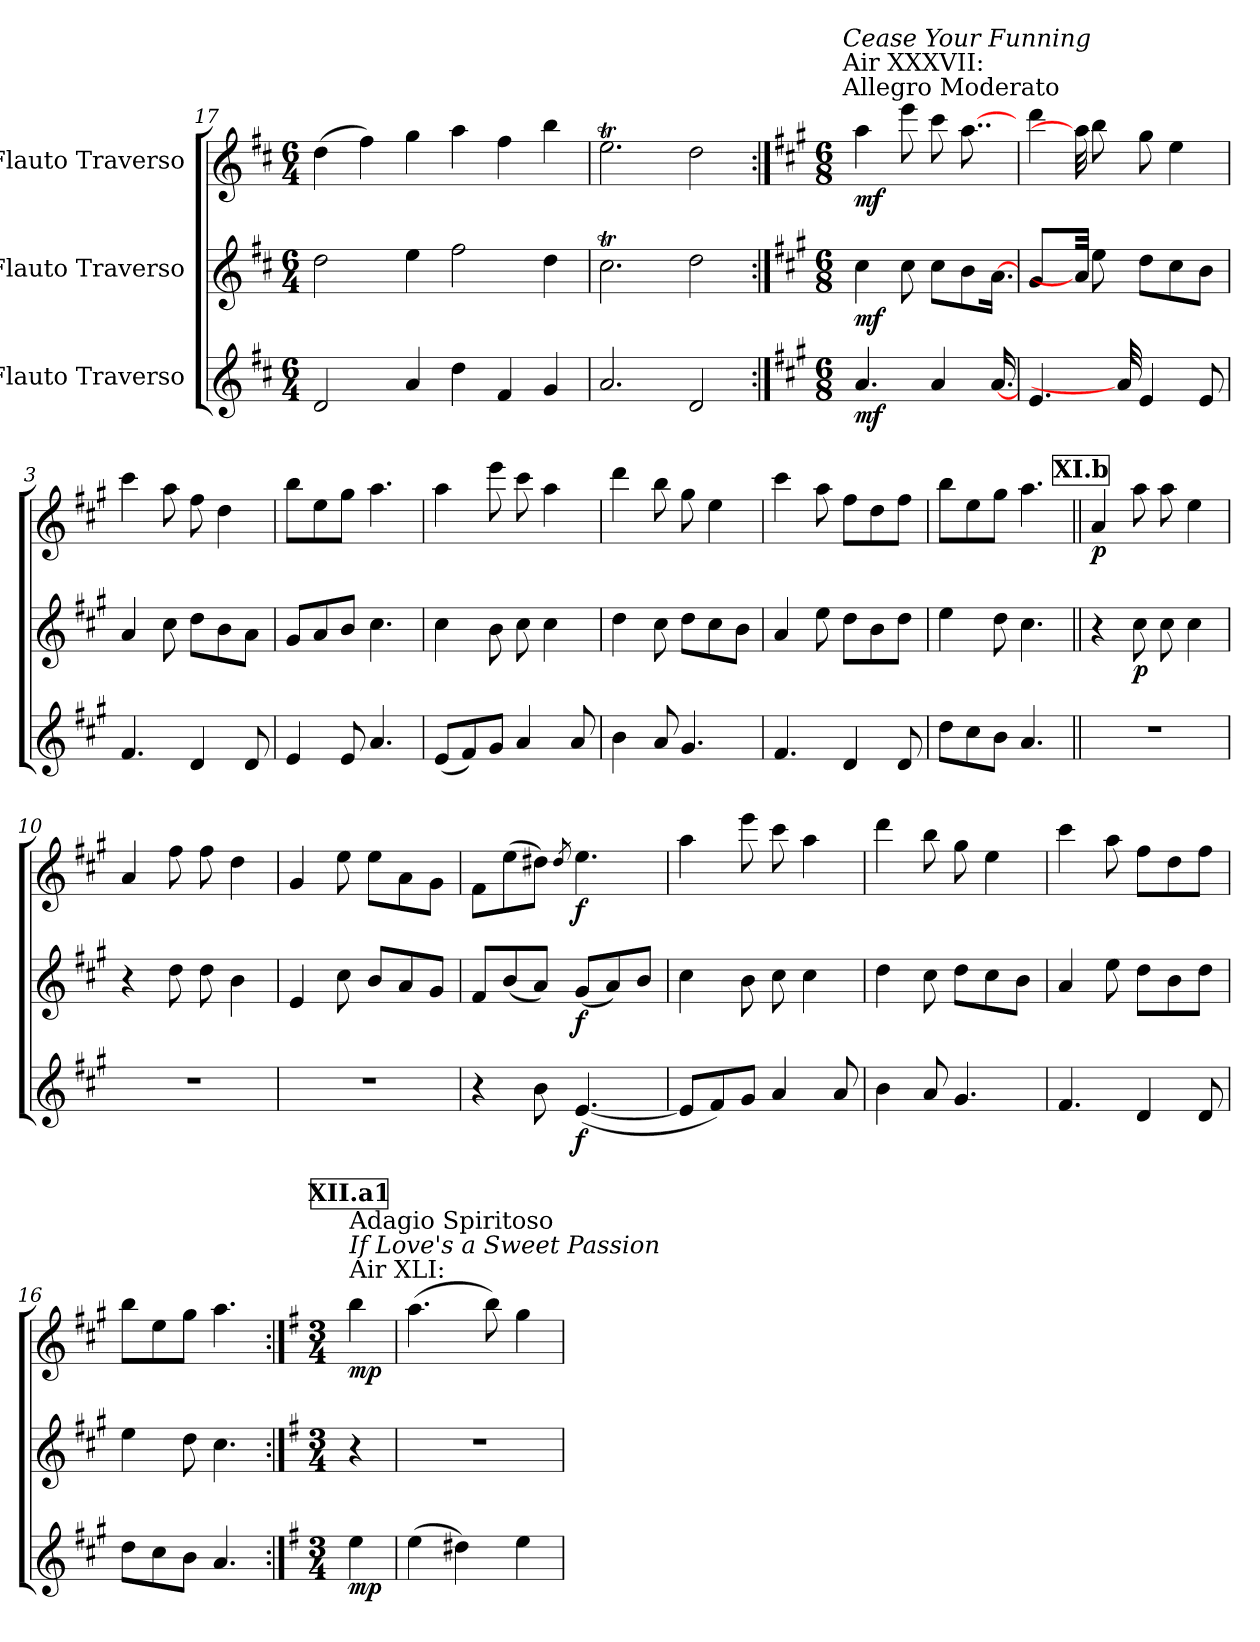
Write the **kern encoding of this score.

**kern	**dynam	**kern	**dynam	**kern	**dynam
*part3	*part3	*part2	*part2	*part1	*part1
*staff3	*staff3	*staff2	*staff2	*staff1	*staff1
*I"Flauto Traverso	*	*I"Flauto Traverso	*	*I"Flauto Traverso	*
*clefG2	*	*clefG2	*	*clefG2	*
*k[f#c#]	*	*k[f#c#]	*	*k[f#c#]	*
*M6/4	*	*M6/4	*	*M6/4	*
=17	=17	=17	=17	=17	=17
2d/	.	2dd\	.	(>4dd\	.
.	.	.	.	4ff#\)	.
4a/	.	4ee\	.	4gg\	.
4dd\	.	2ff#\	.	4aa\	.
4f#/	.	.	.	4ff#\	.
4g/	.	4dd\	.	4bb\	.
=18	=18	=18	=18	=18	=18
2.a/	.	2.cc#t\	.	2.eeT\	.
2d/	.	2dd\	.	2dd\	.
!!LO:LB:g=z
=1:|!	=1:|!	=1:|!	=1:|!	=1:|!	=1:|!
!!LO:REH:place=s1:a:fs=12:t=XI.a
*k[f#c#g#]	*	*k[f#c#g#]	*	*k[f#c#g#]	*
*M6/8	*	*M6/8	*	*M6/8	*
*	*	*	*	*MM120	*
!	!	!	!	!LO:TX:a:t=Allegro Moderato	!
!	!	!	!	!LO:TX:t=Air XXXVII&colon;	!
!	!	!	!	!LO:TX:i:t=Cease Your Funning	!
32ryy	.	32ryy	.	32ryy	.
!	!LO:DY:b	!	!LO:DY:b	!	!LO:DY:b
4.a/	mf	4cc#\	mf	4aa\	mf
.	.	8cc#\	.	8eee\	.
4a/	.	8cc#\L	.	8ccc#\	.
.	.	8b\	.	[8..aa\	.
[16.a/	.	[16.a\J	.	.	.
=2	=2	=2	=2	=2	=2
4.e/	.	4g#/	.	4ddd\	.
.	.	32a\J]	.	32aa\]	.
.	.	8ee\	.	8bb\	.
32a/]	.	.	.	.	.
4e/	.	8dd\L	.	8gg#\	.
.	.	8cc#\	.	4ee\	.
8e/	.	8b\J	.	.	.
=3	=3	=3	=3	=3	=3
4.f#/	.	4a/	.	4ccc#\	.
.	.	8cc#\	.	8aa\	.
4d/	.	8dd\L	.	8ff#\	.
.	.	8b\	.	4dd\	.
8d/	.	8a\J	.	.	.
=4	=4	=4	=4	=4	=4
4e/	.	8g#/L	.	8bb\L	.
.	.	8a/	.	8ee\	.
8e/	.	8b/J	.	8gg#\J	.
4.a/	.	4.cc#\	.	4.aa\	.
=5	=5	=5	=5	=5	=5
(<8e/L	.	4cc#\	.	4aa\	.
8f#/)	.	.	.	.	.
8g#/J	.	8b\	.	8eee\	.
4a/	.	8cc#\	.	8ccc#\	.
.	.	4cc#\	.	4aa\	.
8a/	.	.	.	.	.
=6	=6	=6	=6	=6	=6
4b\	.	4dd\	.	4ddd\	.
8a/	.	8cc#\	.	8bb\	.
4.g#/	.	8dd\L	.	8gg#\	.
.	.	8cc#\	.	4ee\	.
.	.	8b\J	.	.	.
=7	=7	=7	=7	=7	=7
4.f#/	.	4a/	.	4ccc#\	.
.	.	8ee\	.	8aa\	.
4d/	.	8dd\L	.	8ff#\L	.
.	.	8b\	.	8dd\	.
8d/	.	8dd\J	.	8ff#\J	.
=8	=8	=8	=8	=8	=8
8dd\L	.	4ee\	.	8bb\L	.
8cc#\	.	.	.	8ee\	.
8b\J	.	8dd\	.	8gg#\J	.
4.a/	.	4.cc#\	.	4.aa\	.
!!LO:LB:g=z
!!LO:REH:place=s1:a:fs=12:t=XI.b
=9||	=9||	=9||	=9||	=9||	=9||
!	!	!	!	!	!LO:DY:b
2.r	.	4r	.	4a/	p
!	!	!	!LO:DY:b	!	!
.	.	8cc#\	p	8aa\	.
.	.	8cc#\	.	8aa\	.
.	.	4cc#\	.	4ee\	.
=10	=10	=10	=10	=10	=10
2.r	.	4r	.	4a/	.
.	.	8dd\	.	8ff#\	.
.	.	8dd\	.	8ff#\	.
.	.	4b\	.	4dd\	.
=11	=11	=11	=11	=11	=11
2.r	.	4e/	.	4g#/	.
.	.	8cc#\	.	8ee\	.
.	.	8b/L	.	8ee\L	.
.	.	8a/	.	8a\	.
.	.	8g#/J	.	8g#\J	.
=12	=12	=12	=12	=12	=12
4r	.	8f#/L	.	8f#\L	.
.	.	(<8b/	.	(>8ee\	.
8b\	.	8a/J)	.	8dd#X\J)	.
.	.	.	.	8qdd#/	.
!	!LO:DY:b	!	!LO:DY:b	!	!LO:DY:b
(<[4.e/	f	(<8g#/L	f	4.ee\	f
.	.	8a/)	.	.	.
.	.	8b/J	.	.	.
=13	=13	=13	=13	=13	=13
8e/L]	.	4cc#\	.	4aa\	.
8f#/)	.	.	.	.	.
8g#/J	.	8b\	.	8eee\	.
4a/	.	8cc#\	.	8ccc#\	.
.	.	4cc#\	.	4aa\	.
8a/	.	.	.	.	.
=14	=14	=14	=14	=14	=14
4b\	.	4dd\	.	4ddd\	.
8a/	.	8cc#\	.	8bb\	.
4.g#/	.	8dd\L	.	8gg#\	.
.	.	8cc#\	.	4ee\	.
.	.	8b\J	.	.	.
=15	=15	=15	=15	=15	=15
4.f#/	.	4a/	.	4ccc#\	.
.	.	8ee\	.	8aa\	.
4d/	.	8dd\L	.	8ff#\L	.
.	.	8b\	.	8dd\	.
8d/	.	8dd\J	.	8ff#\J	.
=16	=16	=16	=16	=16	=16
8dd\L	.	4ee\	.	8bb\L	.
8cc#\	.	.	.	8ee\	.
8b\J	.	8dd\	.	8gg#\J	.
4.a/	.	4.cc#\	.	4.aa\	.
!!LO:PB:g=z
!!LO:REH:place=s1:a:fs=12:t=XII.a1:qo=0.125
=1:|!	=1:|!	=1:|!	=1:|!	=1:|!	=1:|!
*k[f#]	*	*k[f#]	*	*k[f#]	*
*M3/4	*	*M3/4	*	*M3/4	*
32ryy	.	32ryy	.	32ryy	.
*	*	*	*	*MM100	*
!	!	!	!	!LO:TX:t=Air XLI&colon;	!
!	!	!	!	!LO:TX:i:t=If Love's a Sweet Passion	!
!	!	!	!	!LO:TX:a:t=Adagio Spiritoso	!
!	!LO:DY:b	!	!	!	!LO:DY:b
4ee\	mp	4r	.	4bb\	mp
=2	=2	=2	=2	=2	=2
(>4ee\	.	2.r	.	(>4.aa\	.
4dd#X\)	.	.	.	.	.
.	.	.	.	8bb\)	.
4ee\	.	.	.	4gg\	.
=	=	=	=	=	=
*-	*-	*-	*-	*-	*-
